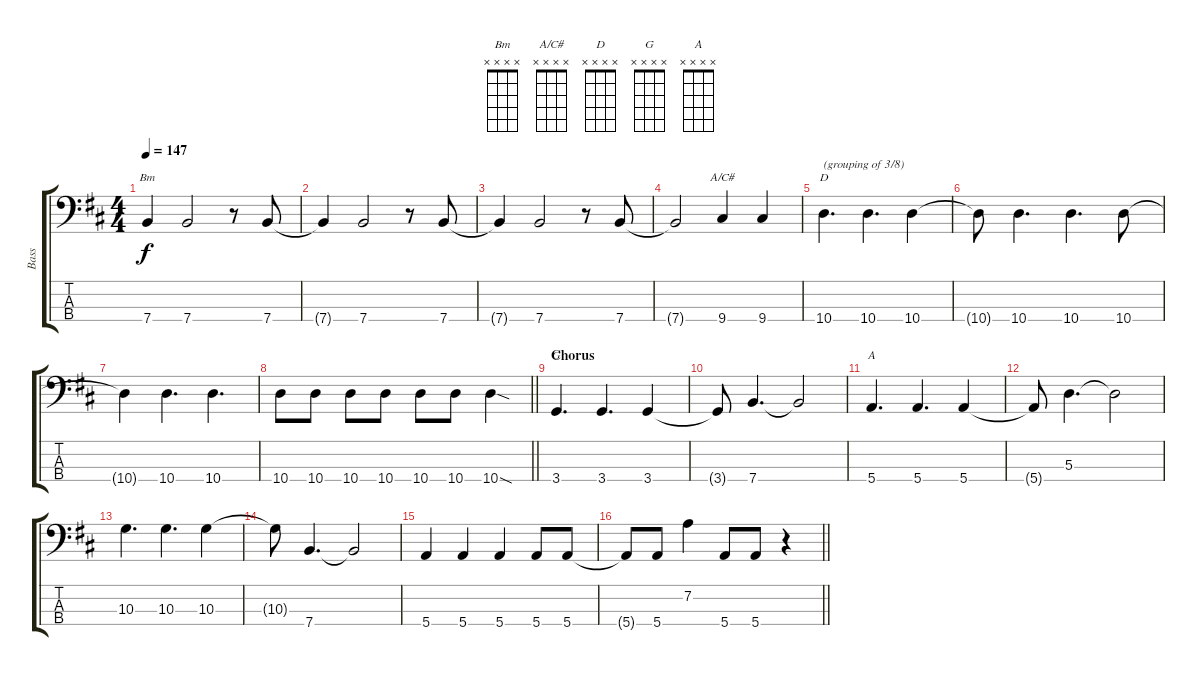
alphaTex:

\track ("Bass" "Bass") {instrument electricbassfinger}
\staff {score tabs}
\tuning (G2 D2 A1 E1) {hide}
\chord ("Bm" x x x x)
\chord ("A/C#" x x x x)
\chord ("D" x x x x)
\chord ("G" x x x x)
\chord ("A" x x x x)
\ts (4 4)
\tempo 147
\clef f4
\ks d
7.4.4{ch "Bm" dy f} 7.4.2 r.8 7.4.8 |
7.4{t}.4 7.4.2 r.8 7.4.8 |
7.4{t}.4 7.4.2 r.8 7.4.8 |
7.4{t}.2 9.4.4{ch "A/C#"} 9.4.4 |
10.4.4{d ch "D" txt "(grouping of 3/8)"} 10.4.4{d} 10.4.4 |
10.4{t}.8 10.4.4{d} 10.4.4{d} 10.4.8 |
10.4{t}.4 10.4.4{d} 10.4.4{d} |
\barLineRight lightlight
10.4.8 10.4.8 10.4.8 10.4.8 10.4.8 10.4.8 10.4{sod}.4 |
\section ("" "Chorus")
3.4.4{d ch "G"} 3.4.4{d} 3.4.4 |
3.4{t}.8 7.4.4{d} 7.4{t}.2 |
5.4.4{d ch "A"} 5.4.4{d} 5.4.4 |
5.4{t}.8 5.3.4{d} 5.3{t}.2 |
10.3.4{d} 10.3.4{d} 10.3.4 |
10.3{t}.8 7.4.4{d} 7.4{t}.2 |
5.4.4 5.4.4 5.4.4 5.4.8 5.4.8 |
\barLineRight lightlight
5.4{t}.8 5.4.8 7.2.4 5.4.8 5.4.8 r.4
